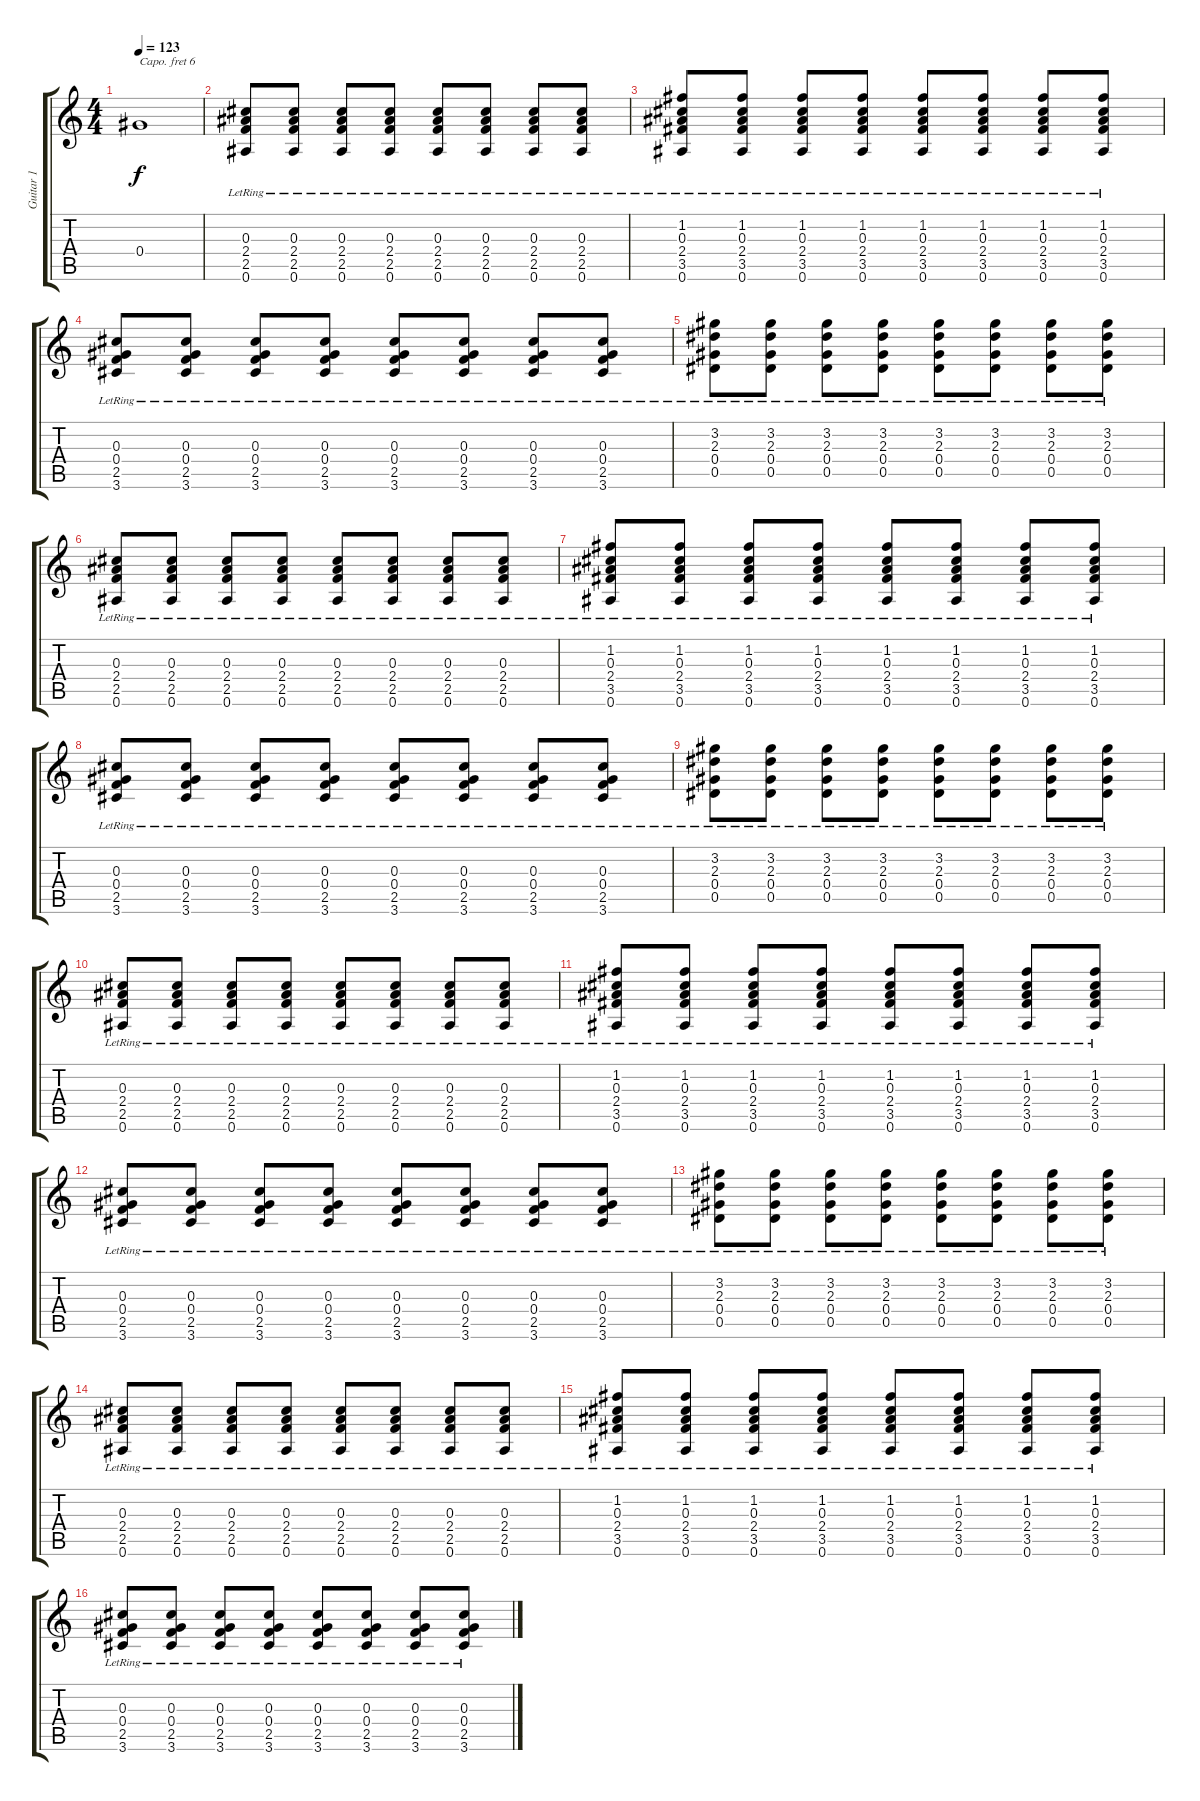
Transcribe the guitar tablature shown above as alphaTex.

\track ("Guitar 1" "Guitar 1") {instrument acousticguitarsteel}
\staff {score tabs}
\capo 6
\tuning (E4 B3 G3 D3 A2 E2) {hide}
\ts (4 4)
\tempo 123
\clef g2
\ks c
0.4{t}.1{dy f} |
(0.3{lr} 2.4{lr} 2.5{lr} 0.6{lr}).8 (0.3{lr} 2.4{lr} 2.5{lr} 0.6{lr}).8 (0.3{lr} 2.4{lr} 2.5{lr} 0.6{lr}).8 (0.3{lr} 2.4{lr} 2.5{lr} 0.6{lr}).8 (0.3{lr} 2.4{lr} 2.5{lr} 0.6{lr}).8 (0.3{lr} 2.4{lr} 2.5{lr} 0.6{lr}).8 (0.3{lr} 2.4{lr} 2.5{lr} 0.6{lr}).8 (0.3{lr} 2.4{lr} 2.5{lr} 0.6{lr}).8 |
(1.2{lr} 0.3{lr} 2.4{lr} 3.5{lr} 0.6{lr}).8 (1.2{lr} 0.3{lr} 2.4{lr} 3.5{lr} 0.6{lr}).8 (1.2{lr} 0.3{lr} 2.4{lr} 3.5{lr} 0.6{lr}).8 (1.2{lr} 0.3{lr} 2.4{lr} 3.5{lr} 0.6{lr}).8 (1.2{lr} 0.3{lr} 2.4{lr} 3.5{lr} 0.6{lr}).8 (1.2{lr} 0.3{lr} 2.4{lr} 3.5{lr} 0.6{lr}).8 (1.2{lr} 0.3{lr} 2.4{lr} 3.5{lr} 0.6{lr}).8 (1.2{lr} 0.3{lr} 2.4{lr} 3.5{lr} 0.6{lr}).8 |
(0.3{lr} 0.4{lr} 2.5{lr} 3.6{lr}).8 (0.3{lr} 0.4{lr} 2.5{lr} 3.6{lr}).8 (0.3{lr} 0.4{lr} 2.5{lr} 3.6{lr}).8 (0.3{lr} 0.4{lr} 2.5{lr} 3.6{lr}).8 (0.3{lr} 0.4{lr} 2.5{lr} 3.6{lr}).8 (0.3{lr} 0.4{lr} 2.5{lr} 3.6{lr}).8 (0.3{lr} 0.4{lr} 2.5{lr} 3.6{lr}).8 (0.3{lr} 0.4{lr} 2.5{lr} 3.6{lr}).8 |
(3.2{lr} 2.3{lr} 0.4{lr} 0.5{lr}).8 (3.2{lr} 2.3{lr} 0.4{lr} 0.5{lr}).8 (3.2{lr} 2.3{lr} 0.4{lr} 0.5{lr}).8 (3.2{lr} 2.3{lr} 0.4{lr} 0.5{lr}).8 (3.2{lr} 2.3{lr} 0.4{lr} 0.5{lr}).8 (3.2{lr} 2.3{lr} 0.4{lr} 0.5{lr}).8 (3.2{lr} 2.3{lr} 0.4{lr} 0.5{lr}).8 (3.2{lr} 2.3{lr} 0.4{lr} 0.5{lr}).8 |
(0.3{lr} 2.4{lr} 2.5{lr} 0.6{lr}).8 (0.3{lr} 2.4{lr} 2.5{lr} 0.6{lr}).8 (0.3{lr} 2.4{lr} 2.5{lr} 0.6{lr}).8 (0.3{lr} 2.4{lr} 2.5{lr} 0.6{lr}).8 (0.3{lr} 2.4{lr} 2.5{lr} 0.6{lr}).8 (0.3{lr} 2.4{lr} 2.5{lr} 0.6{lr}).8 (0.3{lr} 2.4{lr} 2.5{lr} 0.6{lr}).8 (0.3{lr} 2.4{lr} 2.5{lr} 0.6{lr}).8 |
(1.2{lr} 0.3{lr} 2.4{lr} 3.5{lr} 0.6{lr}).8 (1.2{lr} 0.3{lr} 2.4{lr} 3.5{lr} 0.6{lr}).8 (1.2{lr} 0.3{lr} 2.4{lr} 3.5{lr} 0.6{lr}).8 (1.2{lr} 0.3{lr} 2.4{lr} 3.5{lr} 0.6{lr}).8 (1.2{lr} 0.3{lr} 2.4{lr} 3.5{lr} 0.6{lr}).8 (1.2{lr} 0.3{lr} 2.4{lr} 3.5{lr} 0.6{lr}).8 (1.2{lr} 0.3{lr} 2.4{lr} 3.5{lr} 0.6{lr}).8 (1.2{lr} 0.3{lr} 2.4{lr} 3.5{lr} 0.6{lr}).8 |
(0.3{lr} 0.4{lr} 2.5{lr} 3.6{lr}).8 (0.3{lr} 0.4{lr} 2.5{lr} 3.6{lr}).8 (0.3{lr} 0.4{lr} 2.5{lr} 3.6{lr}).8 (0.3{lr} 0.4{lr} 2.5{lr} 3.6{lr}).8 (0.3{lr} 0.4{lr} 2.5{lr} 3.6{lr}).8 (0.3{lr} 0.4{lr} 2.5{lr} 3.6{lr}).8 (0.3{lr} 0.4{lr} 2.5{lr} 3.6{lr}).8 (0.3{lr} 0.4{lr} 2.5{lr} 3.6{lr}).8 |
(3.2{lr} 2.3{lr} 0.4{lr} 0.5{lr}).8 (3.2{lr} 2.3{lr} 0.4{lr} 0.5{lr}).8 (3.2{lr} 2.3{lr} 0.4{lr} 0.5{lr}).8 (3.2{lr} 2.3{lr} 0.4{lr} 0.5{lr}).8 (3.2{lr} 2.3{lr} 0.4{lr} 0.5{lr}).8 (3.2{lr} 2.3{lr} 0.4{lr} 0.5{lr}).8 (3.2{lr} 2.3{lr} 0.4{lr} 0.5{lr}).8 (3.2{lr} 2.3{lr} 0.4{lr} 0.5{lr}).8 |
(0.3{lr} 2.4{lr} 2.5{lr} 0.6{lr}).8 (0.3{lr} 2.4{lr} 2.5{lr} 0.6{lr}).8 (0.3{lr} 2.4{lr} 2.5{lr} 0.6{lr}).8 (0.3{lr} 2.4{lr} 2.5{lr} 0.6{lr}).8 (0.3{lr} 2.4{lr} 2.5{lr} 0.6{lr}).8 (0.3{lr} 2.4{lr} 2.5{lr} 0.6{lr}).8 (0.3{lr} 2.4{lr} 2.5{lr} 0.6{lr}).8 (0.3{lr} 2.4{lr} 2.5{lr} 0.6{lr}).8 |
(1.2{lr} 0.3{lr} 2.4{lr} 3.5{lr} 0.6{lr}).8 (1.2{lr} 0.3{lr} 2.4{lr} 3.5{lr} 0.6{lr}).8 (1.2{lr} 0.3{lr} 2.4{lr} 3.5{lr} 0.6{lr}).8 (1.2{lr} 0.3{lr} 2.4{lr} 3.5{lr} 0.6{lr}).8 (1.2{lr} 0.3{lr} 2.4{lr} 3.5{lr} 0.6{lr}).8 (1.2{lr} 0.3{lr} 2.4{lr} 3.5{lr} 0.6{lr}).8 (1.2{lr} 0.3{lr} 2.4{lr} 3.5{lr} 0.6{lr}).8 (1.2{lr} 0.3{lr} 2.4{lr} 3.5{lr} 0.6{lr}).8 |
(0.3{lr} 0.4{lr} 2.5{lr} 3.6{lr}).8 (0.3{lr} 0.4{lr} 2.5{lr} 3.6{lr}).8 (0.3{lr} 0.4{lr} 2.5{lr} 3.6{lr}).8 (0.3{lr} 0.4{lr} 2.5{lr} 3.6{lr}).8 (0.3{lr} 0.4{lr} 2.5{lr} 3.6{lr}).8 (0.3{lr} 0.4{lr} 2.5{lr} 3.6{lr}).8 (0.3{lr} 0.4{lr} 2.5{lr} 3.6{lr}).8 (0.3{lr} 0.4{lr} 2.5{lr} 3.6{lr}).8 |
(3.2{lr} 2.3{lr} 0.4{lr} 0.5{lr}).8 (3.2{lr} 2.3{lr} 0.4{lr} 0.5{lr}).8 (3.2{lr} 2.3{lr} 0.4{lr} 0.5{lr}).8 (3.2{lr} 2.3{lr} 0.4{lr} 0.5{lr}).8 (3.2{lr} 2.3{lr} 0.4{lr} 0.5{lr}).8 (3.2{lr} 2.3{lr} 0.4{lr} 0.5{lr}).8 (3.2{lr} 2.3{lr} 0.4{lr} 0.5{lr}).8 (3.2{lr} 2.3{lr} 0.4{lr} 0.5{lr}).8 |
(0.3{lr} 2.4{lr} 2.5{lr} 0.6{lr}).8 (0.3{lr} 2.4{lr} 2.5{lr} 0.6{lr}).8 (0.3{lr} 2.4{lr} 2.5{lr} 0.6{lr}).8 (0.3{lr} 2.4{lr} 2.5{lr} 0.6{lr}).8 (0.3{lr} 2.4{lr} 2.5{lr} 0.6{lr}).8 (0.3{lr} 2.4{lr} 2.5{lr} 0.6{lr}).8 (0.3{lr} 2.4{lr} 2.5{lr} 0.6{lr}).8 (0.3{lr} 2.4{lr} 2.5{lr} 0.6{lr}).8 |
(1.2{lr} 0.3{lr} 2.4{lr} 3.5{lr} 0.6{lr}).8 (1.2{lr} 0.3{lr} 2.4{lr} 3.5{lr} 0.6{lr}).8 (1.2{lr} 0.3{lr} 2.4{lr} 3.5{lr} 0.6{lr}).8 (1.2{lr} 0.3{lr} 2.4{lr} 3.5{lr} 0.6{lr}).8 (1.2{lr} 0.3{lr} 2.4{lr} 3.5{lr} 0.6{lr}).8 (1.2{lr} 0.3{lr} 2.4{lr} 3.5{lr} 0.6{lr}).8 (1.2{lr} 0.3{lr} 2.4{lr} 3.5{lr} 0.6{lr}).8 (1.2{lr} 0.3{lr} 2.4{lr} 3.5{lr} 0.6{lr}).8 |
(0.3{lr} 0.4{lr} 2.5{lr} 3.6{lr}).8 (0.3{lr} 0.4{lr} 2.5{lr} 3.6{lr}).8 (0.3{lr} 0.4{lr} 2.5{lr} 3.6{lr}).8 (0.3{lr} 0.4{lr} 2.5{lr} 3.6{lr}).8 (0.3{lr} 0.4{lr} 2.5{lr} 3.6{lr}).8 (0.3{lr} 0.4{lr} 2.5{lr} 3.6{lr}).8 (0.3{lr} 0.4{lr} 2.5{lr} 3.6{lr}).8 (0.3{lr} 0.4{lr} 2.5{lr} 3.6{lr}).8
